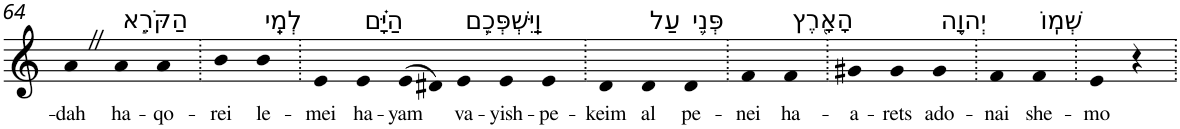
**kern	**text
*part1	*part1
*staff1	*staff1
*I"Piano	*
*I'Pno	*
!!LO:PB:g=z
*clefG2	*
*k[]	*
=64	=64
!	!LO:LY:b
4aZ	-dah
!LO:TX:a:t=הַקֹּרֵ֣א	!
!	!LO:LY:b
4a	ha-
!	!LO:LY:b
4a	-qo-
=65.	=65.
!	!LO:LY:b
4b	-rei
!LO:TX:a:t=לְמֵֽי	!
!	!LO:LY:b
4b	le-
=66.	=66.
!	!LO:LY:b
4e	-mei
!LO:TX:a:t=הַיָּ֗ם	!
!	!LO:LY:b
4e	ha-
!	!LO:LY:b
(>8e	-yam
8d#X)	.
!LO:TX:a:t=וַֽיִּשְׁפְּכֵ֛ם	!
!	!LO:LY:b
4e	va-
!	!LO:LY:b
4e	-yish-
!	!LO:LY:b
4e	-pe-
=67.	=67.
!	!LO:LY:b
4d	-keim
!LO:TX:a:t=עַל	!
!	!LO:LY:b
4d	al
!LO:TX:a:t=פְּנֵ֥י	!
!	!LO:LY:b
4d	pe-
=68.	=68.
!	!LO:LY:b
4f	-nei
!LO:TX:a:t=הָאָ֖רֶץ	!
!	!LO:LY:b
4f	ha-
=69.	=69.
!	!LO:LY:b
4g#X	-a-
!	!LO:LY:b
4g#	-rets
!LO:TX:a:t=יְהוָ֥ה	!
!	!LO:LY:b
4g#	ado-
=70.	=70.
!	!LO:LY:b
4f	-nai
!LO:TX:a:t=שְׁמֽוֹ	!
!	!LO:LY:b
4f	she-
=71.	=71.
!	!LO:LY:b
4e	-mo
4r	.
=.	=.
*-	*-
